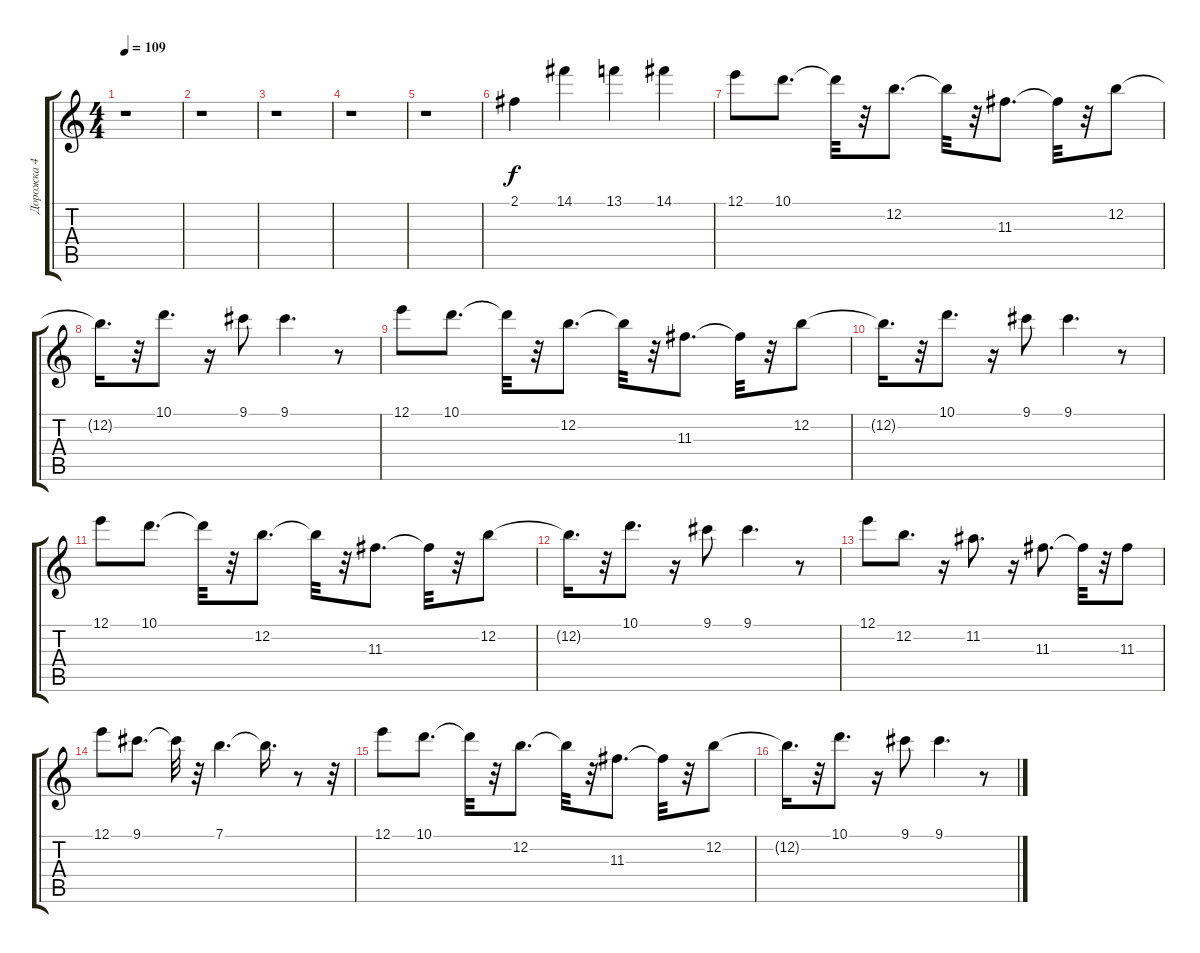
\track ("Дорожка 4" "Дорожка 4") {instrument distortionguitar}
\staff {score tabs}
\tuning (E4 B3 G3 D3 A2 E2) {hide}
\ts (4 4)
\tempo 109
\clef g2
\ks c
r.1{dy f} |
r.1 |
r.1 |
r.1 |
r.1 |
2.1.4 14.1.4 13.1.4 14.1.4 |
12.1.8 10.1.8{d} 10.1{t}.32 r.32 12.2.8{d} 12.2{t}.32 r.32 11.3.8{d} 11.3{t}.32 r.32 12.2.8 |
12.2{t}.16{d} r.32 10.1.8{d} r.16 9.1.8 9.1.4{d} r.8 |
12.1.8 10.1.8{d} 10.1{t}.32 r.32 12.2.8{d} 12.2{t}.32 r.32 11.3.8{d} 11.3{t}.32 r.32 12.2.8 |
12.2{t}.16{d} r.32 10.1.8{d} r.16 9.1.8 9.1.4{d} r.8 |
12.1.8 10.1.8{d} 10.1{t}.32 r.32 12.2.8{d} 12.2{t}.32 r.32 11.3.8{d} 11.3{t}.32 r.32 12.2.8 |
12.2{t}.16{d} r.32 10.1.8{d} r.16 9.1.8 9.1.4{d} r.8 |
12.1.8 12.2.8{d} r.16 11.2.8{d} r.16 11.3.8{d} 11.3{t}.32 r.32 11.3.8 |
12.1.8 9.1.8{d} 9.1{t}.32 r.32 7.1.4{d} 7.1{t}.16{d} r.8 r.32 |
12.1.8 10.1.8{d} 10.1{t}.32 r.32 12.2.8{d} 12.2{t}.32 r.32 11.3.8{d} 11.3{t}.32 r.32 12.2.8 |
12.2{t}.16{d} r.32 10.1.8{d} r.16 9.1.8 9.1.4{d} r.8
